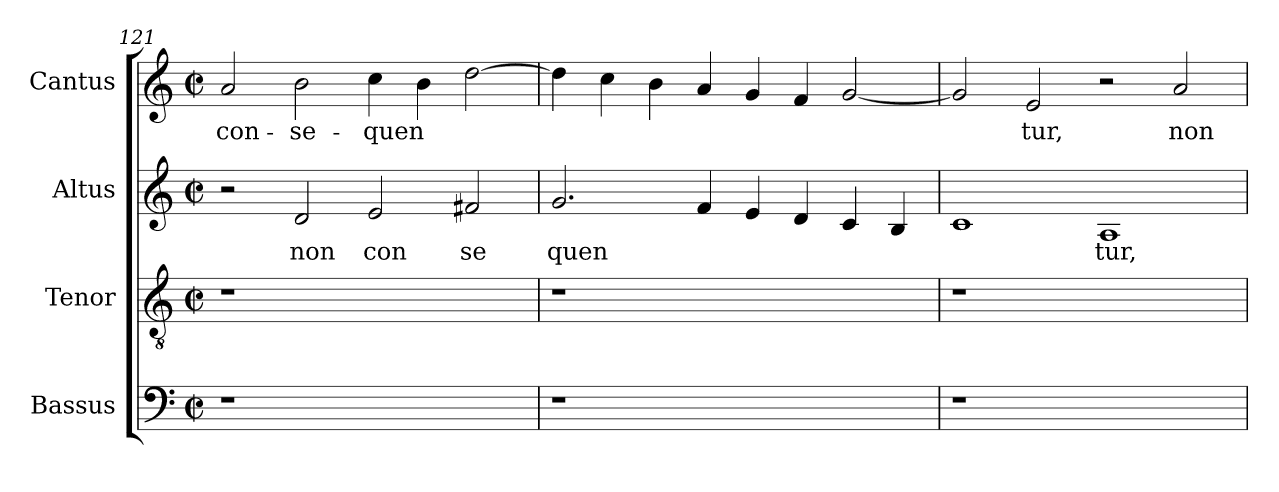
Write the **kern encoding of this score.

**kern	**kern	**kern	**text	**kern	**text
*part4	*part3	*part2	*part2	*part1	*part1
*staff4	*staff3	*staff2	*staff2	*staff1	*staff1
*I"Bassus	*I"Tenor	*I"Altus	*	*I"Cantus	*
*	*	*I'A	*	*I'C	*
*clefF4	*clefGv2	*clefG2	*	*clefG2	*
*k[]	*k[]	*k[]	*	*k[]	*
*C:	*C:	*C:	*	*C:	*
*M2/2	*M2/2	*M2/2	*	*M2/2	*
*met(c|)	*met(c|)	*met(c|)	*	*met(c|)	*
=121	=121	=121	=121	=121	=121
!	!	!	!	!	!LO:LY:b:cj
1r	1r	2r	.	2a/	con-
!	!	!	!LO:LY:b:cj	!	!LO:LY:b:cj
.	.	2d/	non	2b\	-se-
!	!	!	!LO:LY:b:cj	!	!LO:LY:b:cj
1ryy	1ryy	2e/	con	4cc\	-quen-
!	!	!	!	!	!LO:LY:b:cj
.	.	.	.	4b\	--
!	!	!	!LO:LY:b:cj	!	!LO:LY:b:cj
.	.	2f#X/	se	[>2dd\	--
=122	=122	=122	=122	=122	=122
!	!	!	!LO:LY:b:cj	!	!LO:LY:b:cj
1r	1r	2.g/	quen	4dd\]	--
!	!	!	!	!	!LO:LY:b:cj
.	.	.	.	4cc\	--
!	!	!	!	!	!LO:LY:b:cj
.	.	.	.	4b\	--
!	!	!	!LO:LY:b:cj	!	!LO:LY:b:cj
.	.	4f/	.	4a/	--
!	!	!	!LO:LY:b:cj	!	!LO:LY:b:cj
1ryy	1ryy	4e/	.	4g/	--
!	!	!	!LO:LY:b:cj	!	!LO:LY:b:cj
.	.	4d/	.	4f/	--
!	!	!	!LO:LY:b:cj	!	!LO:LY:b:cj
.	.	4c/	.	[<2g/	--
!	!	!	!LO:LY:b:cj	!	!
.	.	4B/	.	.	.
!!LO:PB:g=z
=123	=123	=123	=123	=123	=123
!	!	!	!LO:LY:b:cj	!	!LO:LY:b:cj
1r	1r	1c	.	2g/]	--
!	!	!	!	!	!LO:LY:b:cj
.	.	.	.	2e/	-tur,
!	!	!	!LO:LY:b:cj	!	!
1ryy	1ryy	1A	tur,	2r	.
!	!	!	!	!	!LO:LY:b:cj
.	.	.	.	2a/	non
=	=	=	=	=	=
*-	*-	*-	*-	*-	*-
